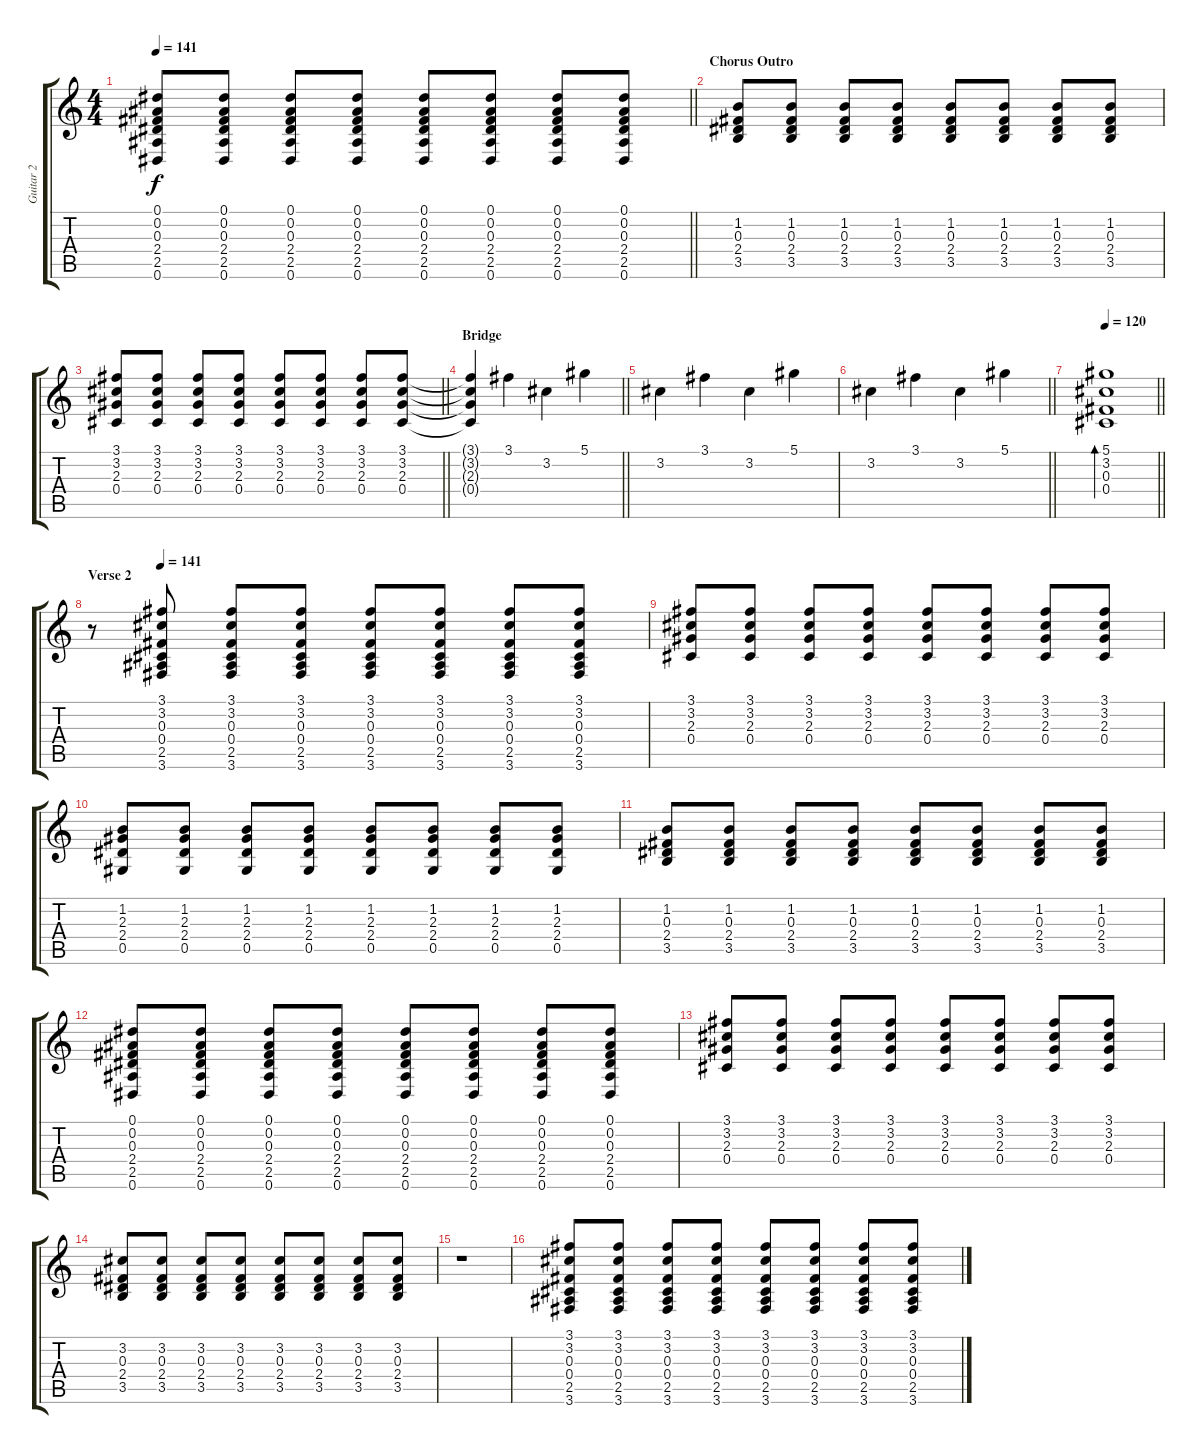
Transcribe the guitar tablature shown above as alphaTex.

\track ("Guitar 2" "Guitar 2") {instrument acousticguitarsteel}
\staff {score tabs}
\tuning (Eb4 Bb3 Gb3 Db3 Ab2 Eb2) {hide}
\ts (4 4)
\tempo 141
\clef g2
\barLineRight lightlight
\ks c
(0.1 0.2 0.3 2.4 2.5 0.6).8{dy f} (0.1 0.2 0.3 2.4 2.5 0.6).8 (0.1 0.2 0.3 2.4 2.5 0.6).8 (0.1 0.2 0.3 2.4 2.5 0.6).8 (0.1 0.2 0.3 2.4 2.5 0.6).8 (0.1 0.2 0.3 2.4 2.5 0.6).8 (0.1 0.2 0.3 2.4 2.5 0.6).8 (0.1 0.2 0.3 2.4 2.5 0.6).8 |
\section ("" "Chorus Outro")
(1.2 0.3 2.4 3.5).8 (1.2 0.3 2.4 3.5).8 (1.2 0.3 2.4 3.5).8 (1.2 0.3 2.4 3.5).8 (1.2 0.3 2.4 3.5).8 (1.2 0.3 2.4 3.5).8 (1.2 0.3 2.4 3.5).8 (1.2 0.3 2.4 3.5).8 |
\barLineRight lightlight
(3.1 3.2 2.3 0.4).8 (3.1 3.2 2.3 0.4).8 (3.1 3.2 2.3 0.4).8 (3.1 3.2 2.3 0.4).8 (3.1 3.2 2.3 0.4).8 (3.1 3.2 2.3 0.4).8 (3.1 3.2 2.3 0.4).8 (3.1 3.2 2.3 0.4).8 |
\section ("" "Bridge")
\barLineRight lightlight
(3.1{t} 3.2{t} 2.3{t} 0.4{t}).4{volume 16} 3.1.4 3.2.4 5.1.4 |
\section ("" "")
3.2.4 3.1.4 3.2.4 5.1.4 |
\barLineRight lightlight
3.2.4 3.1.4 3.2.4 5.1.4 |
\tempo 120
\barLineRight lightlight
(5.1 3.2 0.3 0.4).1{bd 60} |
\section ("" "Verse 2")
\tempo (141 0.125)
r.8{volume 4} (3.1 3.2 0.3 0.4 2.5 3.6).8 (3.1 3.2 0.3 0.4 2.5 3.6).8 (3.1 3.2 0.3 0.4 2.5 3.6).8 (3.1 3.2 0.3 0.4 2.5 3.6).8 (3.1 3.2 0.3 0.4 2.5 3.6).8 (3.1 3.2 0.3 0.4 2.5 3.6).8 (3.1 3.2 0.3 0.4 2.5 3.6).8 |
(3.1 3.2 2.3 0.4).8 (3.1 3.2 2.3 0.4).8 (3.1 3.2 2.3 0.4).8 (3.1 3.2 2.3 0.4).8 (3.1 3.2 2.3 0.4).8 (3.1 3.2 2.3 0.4).8 (3.1 3.2 2.3 0.4).8 (3.1 3.2 2.3 0.4).8 |
(1.2 2.3 2.4 0.5).8 (1.2 2.3 2.4 0.5).8 (1.2 2.3 2.4 0.5).8 (1.2 2.3 2.4 0.5).8 (1.2 2.3 2.4 0.5).8 (1.2 2.3 2.4 0.5).8 (1.2 2.3 2.4 0.5).8 (1.2 2.3 2.4 0.5).8 |
(1.2 0.3 2.4 3.5).8 (1.2 0.3 2.4 3.5).8 (1.2 0.3 2.4 3.5).8 (1.2 0.3 2.4 3.5).8 (1.2 0.3 2.4 3.5).8 (1.2 0.3 2.4 3.5).8 (1.2 0.3 2.4 3.5).8 (1.2 0.3 2.4 3.5).8 |
(0.1 0.2 0.3 2.4 2.5 0.6).8 (0.1 0.2 0.3 2.4 2.5 0.6).8 (0.1 0.2 0.3 2.4 2.5 0.6).8 (0.1 0.2 0.3 2.4 2.5 0.6).8 (0.1 0.2 0.3 2.4 2.5 0.6).8 (0.1 0.2 0.3 2.4 2.5 0.6).8 (0.1 0.2 0.3 2.4 2.5 0.6).8 (0.1 0.2 0.3 2.4 2.5 0.6).8 |
(3.1 3.2 2.3 0.4).8 (3.1 3.2 2.3 0.4).8 (3.1 3.2 2.3 0.4).8 (3.1 3.2 2.3 0.4).8 (3.1 3.2 2.3 0.4).8 (3.1 3.2 2.3 0.4).8 (3.1 3.2 2.3 0.4).8 (3.1 3.2 2.3 0.4).8 |
(3.2 0.3 2.4 3.5).8 (3.2 0.3 2.4 3.5).8 (3.2 0.3 2.4 3.5).8 (3.2 0.3 2.4 3.5).8 (3.2 0.3 2.4 3.5).8 (3.2 0.3 2.4 3.5).8 (3.2 0.3 2.4 3.5).8 (3.2 0.3 2.4 3.5).8 |
r.1 |
(3.1 3.2 0.3 0.4 2.5 3.6).8 (3.1 3.2 0.3 0.4 2.5 3.6).8 (3.1 3.2 0.3 0.4 2.5 3.6).8 (3.1 3.2 0.3 0.4 2.5 3.6).8 (3.1 3.2 0.3 0.4 2.5 3.6).8 (3.1 3.2 0.3 0.4 2.5 3.6).8 (3.1 3.2 0.3 0.4 2.5 3.6).8 (3.1 3.2 0.3 0.4 2.5 3.6).8
